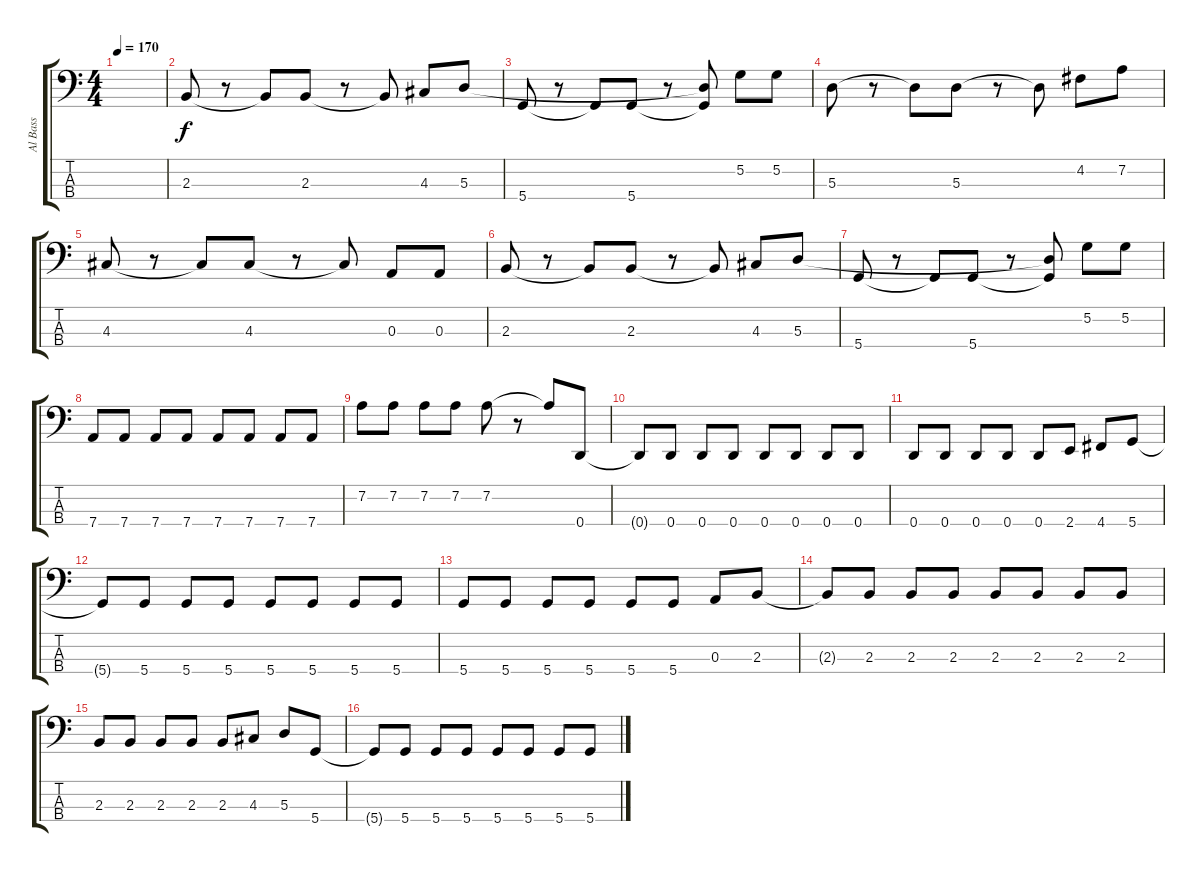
\track ("Al Bass" "Al Bass") {instrument electricbasspick}
\staff {score tabs}
\tuning (G2 D2 A1 D1) {hide}
\ts (4 4)
\tempo 170
\clef f4
\ks c
|
2.3.8 r.8 2.3{t}.8 2.3.8 r.8 2.3{t}.8 4.3.8 5.3.8 |
5.4.8 r.8 5.4{t}.8 5.4.8 r.8 (5.3{t} 5.4{t}).8 5.2.8 5.2.8 |
5.3.8 r.8 5.3{t}.8 5.3.8 r.8 5.3{t}.8 4.2.8 7.2.8 |
4.3.8 r.8 4.3{t}.8 4.3.8 r.8 4.3{t}.8 0.3.8 0.3.8 |
2.3.8 r.8 2.3{t}.8 2.3.8 r.8 2.3{t}.8 4.3.8 5.3.8 |
5.4.8 r.8 5.4{t}.8 5.4.8 r.8 (5.3{t} 5.4{t}).8 5.2.8 5.2.8 |
7.4.8 7.4.8 7.4.8 7.4.8 7.4.8 7.4.8 7.4.8 7.4.8 |
7.2.8 7.2.8 7.2.8 7.2.8 7.2.8 r.8 7.2{t}.8 0.4.8 |
0.4{t}.8 0.4.8 0.4.8 0.4.8 0.4.8 0.4.8 0.4.8 0.4.8 |
0.4.8 0.4.8 0.4.8 0.4.8 0.4.8 2.4.8 4.4.8 5.4.8 |
5.4{t}.8 5.4.8 5.4.8 5.4.8 5.4.8 5.4.8 5.4.8 5.4.8 |
5.4.8 5.4.8 5.4.8 5.4.8 5.4.8 5.4.8 0.3.8 2.3.8 |
2.3{t}.8 2.3.8 2.3.8 2.3.8 2.3.8 2.3.8 2.3.8 2.3.8 |
2.3.8 2.3.8 2.3.8 2.3.8 2.3.8 4.3.8 5.3.8 5.4.8 |
5.4{t}.8 5.4.8 5.4.8 5.4.8 5.4.8 5.4.8 5.4.8 5.4.8
